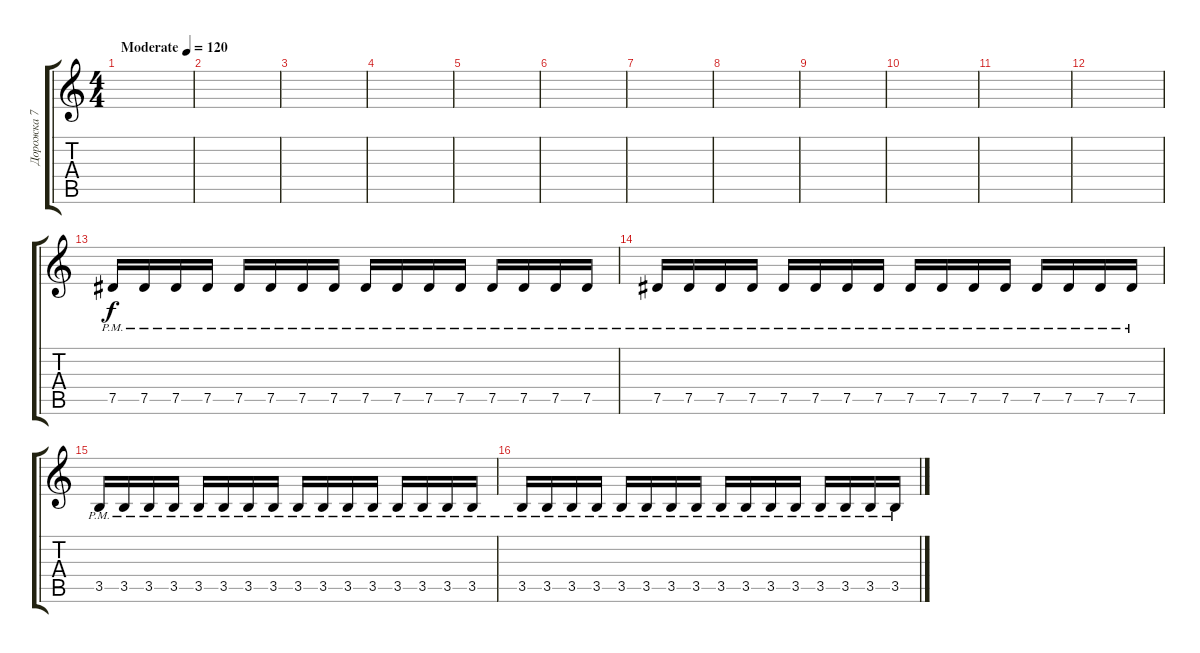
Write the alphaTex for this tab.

\track ("Дорожка 7" "Дорожка 7") {instrument distortionguitar}
\staff {score tabs}
\tuning (Eb4 Bb3 Gb3 Db3 Ab2 Eb2) {hide}
\ts (4 4)
\tempo (120 "Moderate")
\clef g2
\ks c
|
|
|
|
|
|
|
|
|
|
|
|
7.5{pm}.16 7.5{pm}.16 7.5{pm}.16 7.5{pm}.16 7.5{pm}.16 7.5{pm}.16 7.5{pm}.16 7.5{pm}.16 7.5{pm}.16 7.5{pm}.16 7.5{pm}.16 7.5{pm}.16 7.5{pm}.16 7.5{pm}.16 7.5{pm}.16 7.5{pm}.16 |
7.5{pm}.16 7.5{pm}.16 7.5{pm}.16 7.5{pm}.16 7.5{pm}.16 7.5{pm}.16 7.5{pm}.16 7.5{pm}.16 7.5{pm}.16 7.5{pm}.16 7.5{pm}.16 7.5{pm}.16 7.5{pm}.16 7.5{pm}.16 7.5{pm}.16 7.5{pm}.16 |
3.5{pm}.16 3.5{pm}.16 3.5{pm}.16 3.5{pm}.16 3.5{pm}.16 3.5{pm}.16 3.5{pm}.16 3.5{pm}.16 3.5{pm}.16 3.5{pm}.16 3.5{pm}.16 3.5{pm}.16 3.5{pm}.16 3.5{pm}.16 3.5{pm}.16 3.5{pm}.16 |
3.5{pm}.16 3.5{pm}.16 3.5{pm}.16 3.5{pm}.16 3.5{pm}.16 3.5{pm}.16 3.5{pm}.16 3.5{pm}.16 3.5{pm}.16 3.5{pm}.16 3.5{pm}.16 3.5{pm}.16 3.5{pm}.16 3.5{pm}.16 3.5{pm}.16 3.5{pm}.16
